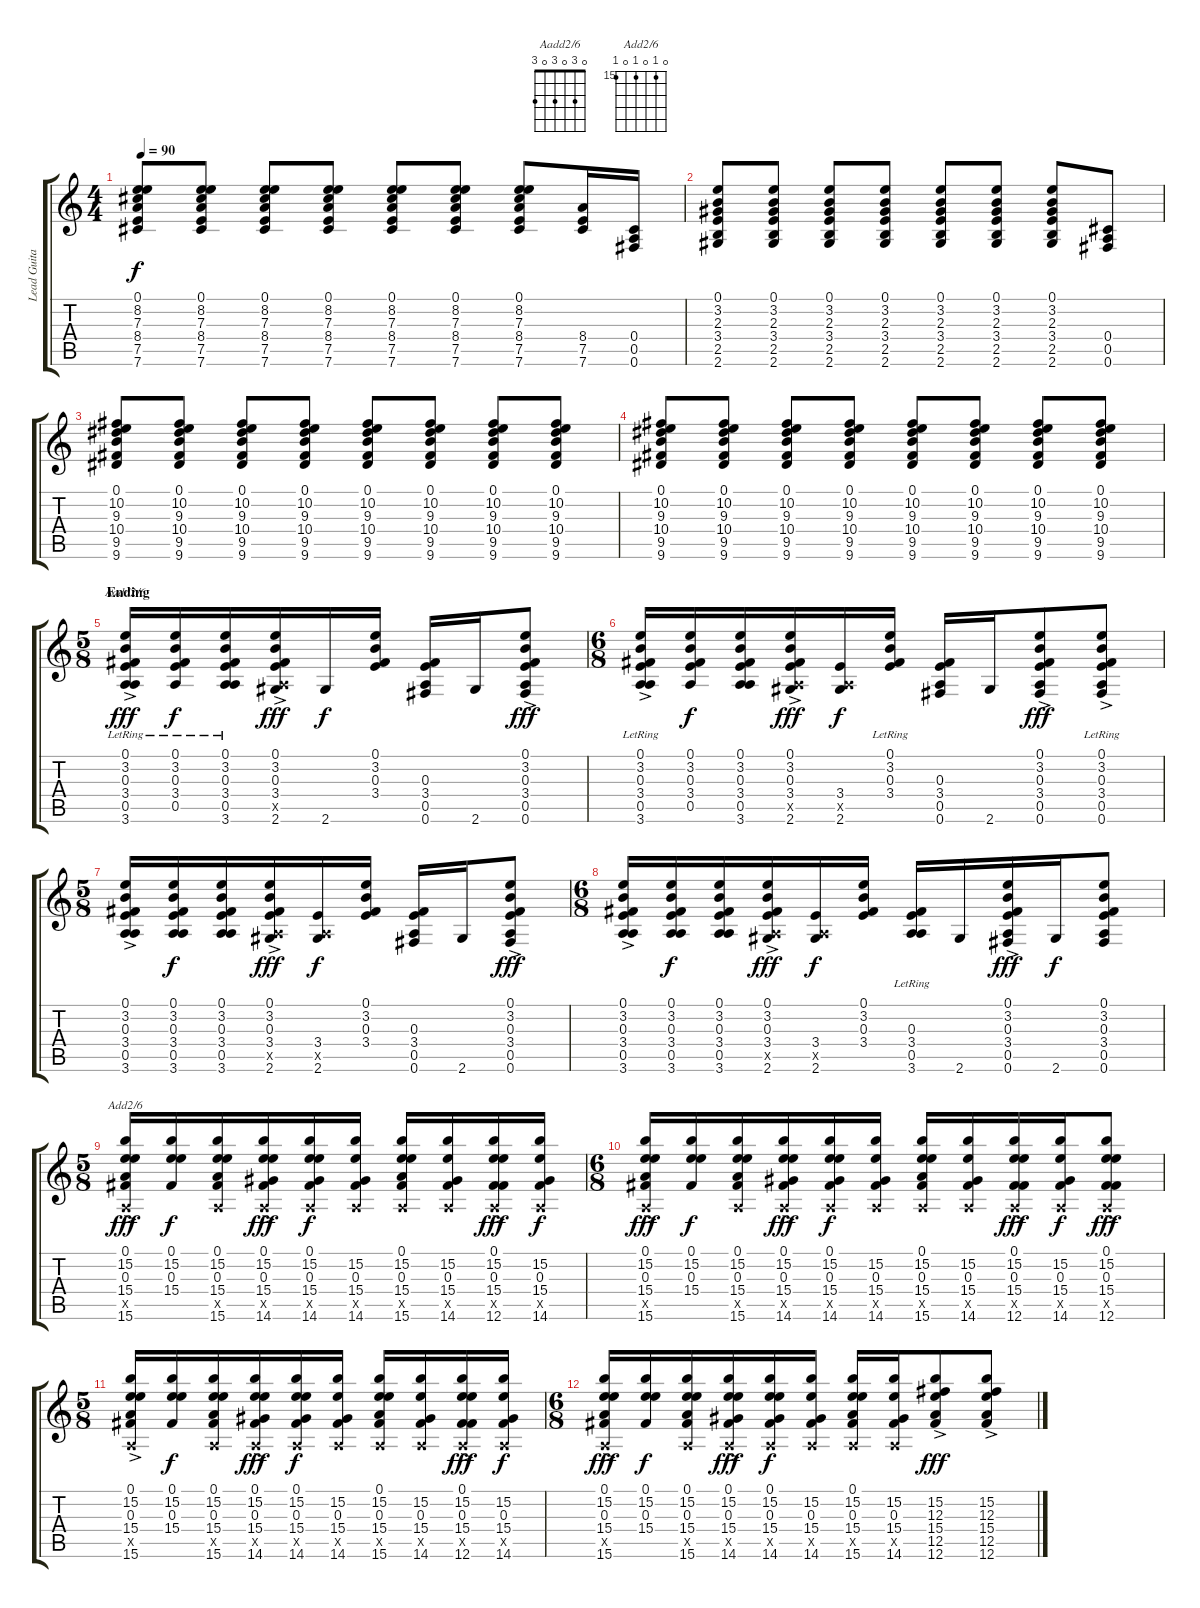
\track ("Lead Guitar" "Lead Guita") {instrument distortionguitar}
\staff {score tabs}
\tuning (E4 Ab3 Gb3 Db3 A2 Gb2) {hide}
\chord ("Aadd2/6" 0 3 0 3 0 3)
\chord ("Add2/6" 0 15 0 15 0 15) {firstfret 15}
\ts (4 4)
\tempo 90
\clef g2
\ks c
(0.1 8.2 7.3 8.4 7.5 7.6).8{dy f} (0.1 8.2 7.3 8.4 7.5 7.6).8 (0.1 8.2 7.3 8.4 7.5 7.6).8 (0.1 8.2 7.3 8.4 7.5 7.6).8 (0.1 8.2 7.3 8.4 7.5 7.6).8 (0.1 8.2 7.3 8.4 7.5 7.6).8 (0.1 8.2 7.3 8.4 7.5 7.6).8 (8.4 7.5 7.6).16 (0.4 0.5 0.6).16 |
(0.1 3.2 2.3 3.4 2.5 2.6).8 (0.1 3.2 2.3 3.4 2.5 2.6).8 (0.1 3.2 2.3 3.4 2.5 2.6).8 (0.1 3.2 2.3 3.4 2.5 2.6).8 (0.1 3.2 2.3 3.4 2.5 2.6).8 (0.1 3.2 2.3 3.4 2.5 2.6).8 (0.1 3.2 2.3 3.4 2.5 2.6).8 (0.4 0.5 0.6).8 |
(0.1 10.2 9.3 10.4 9.5 9.6).8 (0.1 10.2 9.3 10.4 9.5 9.6).8 (0.1 10.2 9.3 10.4 9.5 9.6).8 (0.1 10.2 9.3 10.4 9.5 9.6).8 (0.1 10.2 9.3 10.4 9.5 9.6).8 (0.1 10.2 9.3 10.4 9.5 9.6).8 (0.1 10.2 9.3 10.4 9.5 9.6).8 (0.1 10.2 9.3 10.4 9.5 9.6).8 |
(0.1 10.2 9.3 10.4 9.5 9.6).8 (0.1 10.2 9.3 10.4 9.5 9.6).8 (0.1 10.2 9.3 10.4 9.5 9.6).8 (0.1 10.2 9.3 10.4 9.5 9.6).8 (0.1 10.2 9.3 10.4 9.5 9.6).8 (0.1 10.2 9.3 10.4 9.5 9.6).8 (0.1 10.2 9.3 10.4 9.5 9.6).8 (0.1 10.2 9.3 10.4 9.5 9.6).8 |
\ts (5 8)
\section ("" "Ending")
(0.1{ac} 3.2{ac} 0.3{ac} 3.4{ac lr} 0.5{ac} 3.6{ac}).16{ch "Aadd2/6" dy fff} (0.1 3.2 0.3 3.4{lr} 0.5).16{dy f} (0.1 3.2 0.3 3.4{lr} 0.5 3.6).16 (0.1{ac} 3.2{ac} 0.3{ac} 3.4{ac} 0.5{ac x} 2.6{ac}).16{dy fff} 2.6.16{dy f} (0.1 3.2 0.3 3.4).16 (0.3 3.4 0.5 0.6).16 2.6.16 (0.1{ac} 3.2{ac} 0.3{ac} 3.4{ac} 0.5{ac} 0.6{ac}).8{dy fff} |
\ts (6 8)
(0.1{ac} 3.2{ac} 0.3{ac} 3.4{ac} 0.5{ac lr} 3.6{ac}).16 (0.1 3.2 0.3 3.4 0.5).16{dy f} (0.1 3.2 0.3 3.4 0.5 3.6).16 (0.1 3.2 0.3 3.4 0.5{ac x} 2.6).16{dy fff} (3.4 0.5{x} 2.6).16{dy f} (0.1{lr} 3.2 0.3 3.4).16 (0.3 3.4 0.5 0.6).16 2.6.16 (0.1{ac} 3.2{ac} 0.3{ac} 3.4{ac} 0.5{ac} 0.6{ac}).8{dy fff} (0.1{ac lr} 3.2{ac} 0.3{ac} 3.4{ac} 0.5{ac} 0.6{ac}).8 |
\ts (5 8)
(0.1{ac} 3.2{ac} 0.3{ac} 3.4{ac} 0.5{ac} 3.6{ac}).16 (0.1 3.2 0.3 3.4 0.5 3.6).16{dy f} (0.1 3.2 0.3 3.4 0.5 3.6).16 (0.1 3.2 0.3 3.4 0.5{ac x} 2.6).16{dy fff} (3.4 0.5{x} 2.6).16{dy f} (0.1 3.2 0.3 3.4).16 (0.3 3.4 0.5 0.6).16 2.6.16 (0.1{ac} 3.2{ac} 0.3{ac} 3.4{ac} 0.5{ac} 0.6{ac}).8{dy fff} |
\ts (6 8)
(0.1{ac} 3.2{ac} 0.3{ac} 3.4{ac} 0.5{ac} 3.6{ac}).16 (0.1 3.2 0.3 3.4 0.5 3.6).16{dy f} (0.1 3.2 0.3 3.4 0.5 3.6).16 (0.1{ac} 3.2{ac} 0.3{ac} 3.4{ac} 0.5{ac x} 2.6{ac}).16{dy fff} (3.4 0.5{x} 2.6).16{dy f} (0.1 3.2 0.3 3.4).16 (0.3 3.4 0.5{lr} 3.6).16 2.6.16 (0.1{ac} 3.2{ac} 0.3{ac} 3.4{ac} 0.5{ac} 0.6{ac}).16{dy fff} 2.6.16{dy f} (0.1 3.2 0.3 3.4 0.5 0.6).8 |
\ts (5 8)
(0.1{ac} 15.2{ac} 0.3{ac} 15.4{ac} 0.5{ac x} 15.6{ac}).16{ch "Add2/6" dy fff volume 13 balance 16} (0.1 15.2 0.3 15.4).16{dy f} (0.1 15.2 0.3 15.4 0.5{x} 15.6).16 (0.1{ac} 15.2 0.3{ac} 15.4{ac} 0.5{ac x} 14.6{ac}).16{dy fff} (0.1 15.2 0.3 15.4 0.5{x} 14.6).16{dy f} (15.2 0.3 15.4 0.5{x} 14.6).16 (0.1 15.2 0.3 15.4 0.5{x} 15.6).16 (15.2 0.3 15.4 0.5{x} 14.6).16 (0.1{ac} 15.2{ac} 0.3{ac} 15.4{ac} 0.5{ac x} 12.6{ac}).16{dy fff} (15.2 0.3 15.4 0.5{x} 14.6).16{dy f} |
\ts (6 8)
(0.1{ac} 15.2{ac} 0.3{ac} 15.4{ac} 0.5{ac x} 15.6{ac}).16{dy fff} (0.1 15.2 0.3 15.4).16{dy f} (0.1 15.2 0.3 15.4 0.5{x} 15.6).16 (0.1{ac} 15.2{ac} 0.3{ac} 15.4{ac} 0.5{ac x} 14.6{ac}).16{dy fff} (0.1 15.2 0.3 15.4 0.5{x} 14.6).16{dy f} (15.2 0.3 15.4 0.5{x} 14.6).16 (0.1 15.2 0.3 15.4 0.5{x} 15.6).16 (15.2 0.3 15.4 0.5{x} 14.6).16 (0.1{ac} 15.2{ac} 0.3{ac} 15.4{ac} 0.5{ac x} 12.6{ac}).16{dy fff} (15.2 0.3 15.4 0.5{x} 14.6).16{dy f} (0.1{ac} 15.2{ac} 0.3{ac} 15.4{ac} 0.5{ac x} 12.6{ac}).8{dy fff} |
\ts (5 8)
(0.1{ac} 15.2{ac} 0.3{ac} 15.4{ac} 0.5{ac x} 15.6{ac}).16 (0.1 15.2 0.3 15.4).16{dy f} (0.1 15.2 0.3 15.4 0.5{x} 15.6).16 (0.1{ac} 15.2 0.3{ac} 15.4{ac} 0.5{ac x} 14.6{ac}).16{dy fff} (0.1 15.2 0.3 15.4 0.5{x} 14.6).16{dy f} (15.2 0.3 15.4 0.5{x} 14.6).16 (0.1 15.2 0.3 15.4 0.5{x} 15.6).16 (15.2 0.3 15.4 0.5{x} 14.6).16 (0.1{ac} 15.2{ac} 0.3{ac} 15.4{ac} 0.5{ac x} 12.6{ac}).16{dy fff} (15.2 0.3 15.4 0.5{x} 14.6).16{dy f} |
\ts (6 8)
(0.1{ac} 15.2{ac} 0.3{ac} 15.4{ac} 0.5{ac x} 15.6{ac}).16{dy fff} (0.1 15.2 0.3 15.4).16{dy f} (0.1 15.2 0.3 15.4 0.5{x} 15.6).16 (0.1{ac} 15.2{ac} 0.3{ac} 15.4{ac} 0.5{ac x} 14.6{ac}).16{dy fff} (0.1 15.2 0.3 15.4 0.5{x} 14.6).16{dy f} (15.2 0.3 15.4 0.5{x} 14.6).16 (0.1 15.2 0.3 15.4 0.5{x} 15.6).16 (15.2 0.3 15.4 0.5{x} 14.6).16 (15.2{ac} 12.3{ac} 15.4{ac} 12.5{ac} 12.6{ac}).8{dy fff} (15.2{ac} 12.3{ac} 15.4{ac} 12.5{ac} 12.6{ac}).8
